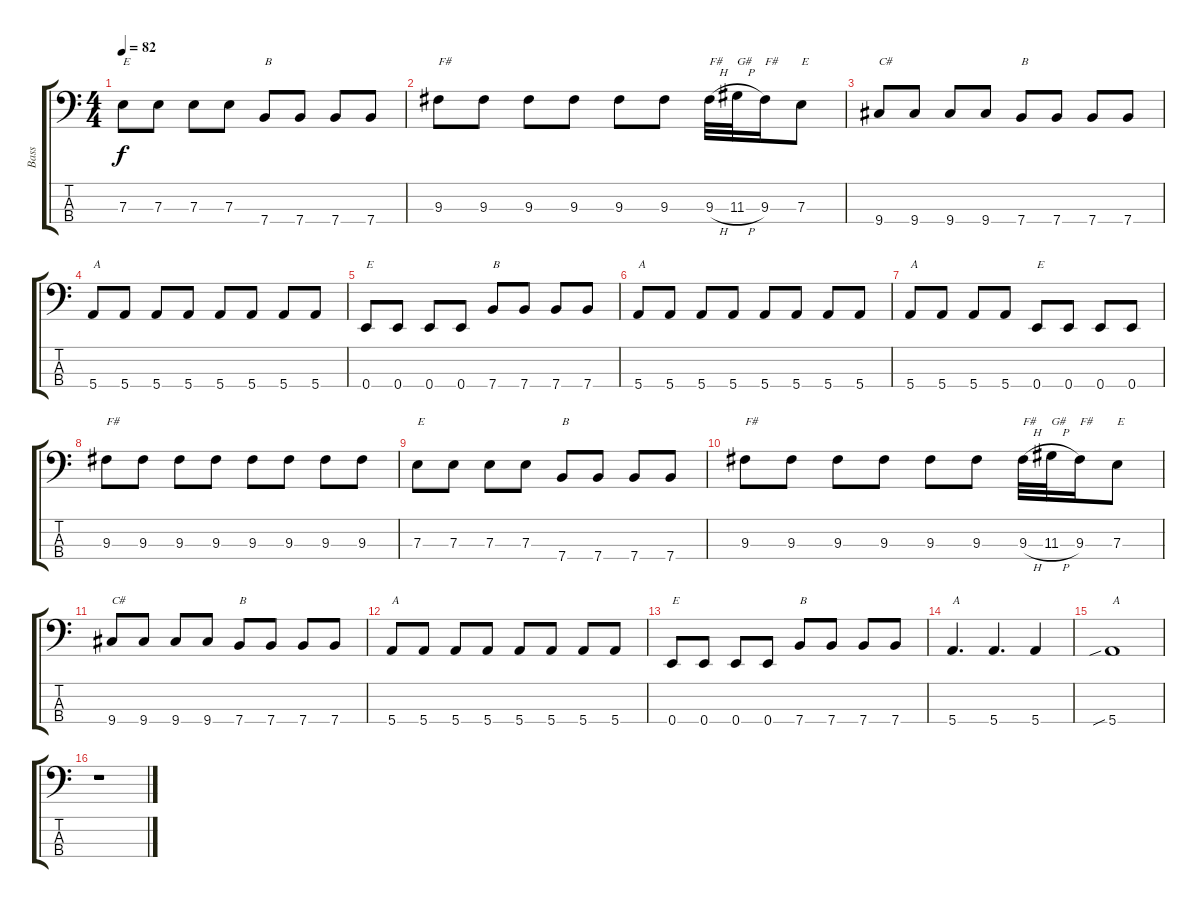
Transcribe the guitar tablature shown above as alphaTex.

\track ("Bass" "Bass") {instrument electricbassfinger}
\staff {score tabs}
\tuning (G2 D2 A1 E1) {hide}
\ts (4 4)
\tempo 82
\clef f4
\ks c
7.3.8{txt "E" dy f} 7.3.8 7.3.8 7.3.8 7.4.8{txt "B"} 7.4.8 7.4.8 7.4.8 |
9.3.8{txt "F#"} 9.3.8 9.3.8 9.3.8 9.3.8 9.3.8 9.3{h}.32{txt "F#"} 11.3{h}.32{txt "G#"} 9.3.16{txt "F#"} 7.3.8{txt "E"} |
9.4.8{txt "C#"} 9.4.8 9.4.8 9.4.8 7.4.8{txt "B"} 7.4.8 7.4.8 7.4.8 |
5.4.8{txt "A"} 5.4.8 5.4.8 5.4.8 5.4.8 5.4.8 5.4.8 5.4.8 |
0.4.8{txt "E"} 0.4.8 0.4.8 0.4.8 7.4.8{txt "B"} 7.4.8 7.4.8 7.4.8 |
5.4.8{txt "A"} 5.4.8 5.4.8 5.4.8 5.4.8 5.4.8 5.4.8 5.4.8 |
5.4.8{txt "A"} 5.4.8 5.4.8 5.4.8 0.4.8{txt "E"} 0.4.8 0.4.8 0.4.8 |
9.3.8{txt "F#"} 9.3.8 9.3.8 9.3.8 9.3.8 9.3.8 9.3.8 9.3.8 |
7.3.8{txt "E"} 7.3.8 7.3.8 7.3.8 7.4.8{txt "B"} 7.4.8 7.4.8 7.4.8 |
9.3.8{txt "F#"} 9.3.8 9.3.8 9.3.8 9.3.8 9.3.8 9.3{h}.32{txt "F#"} 11.3{h}.32{txt "G#"} 9.3.16{txt "F#"} 7.3.8{txt "E"} |
9.4.8{txt "C#"} 9.4.8 9.4.8 9.4.8 7.4.8{txt "B"} 7.4.8 7.4.8 7.4.8 |
5.4.8{txt "A"} 5.4.8 5.4.8 5.4.8 5.4.8 5.4.8 5.4.8 5.4.8 |
0.4.8{txt "E"} 0.4.8 0.4.8 0.4.8 7.4.8{txt "B"} 7.4.8 7.4.8 7.4.8 |
5.4.4{d txt "A"} 5.4.4{d} 5.4.4 |
5.4{sib}.1{txt "A"} |
r.1
